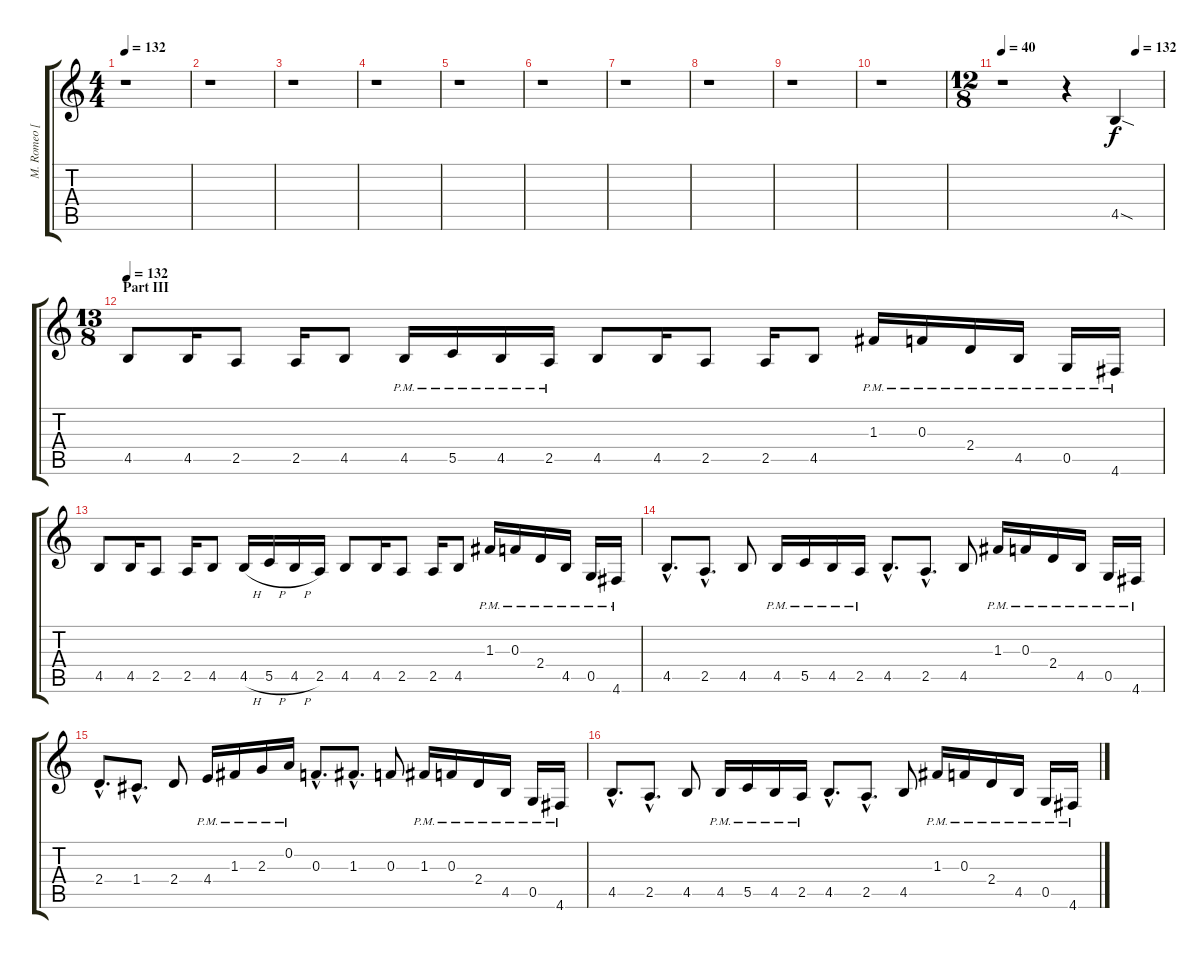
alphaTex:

\track ("M. Romeo [Rhytim Guitar]" "M. Romeo [") {instrument distortionguitar}
\staff {score tabs}
\tuning (D4 A3 F3 C3 G2 D2) {hide}
\ts (4 4)
\tempo 132
\clef g2
\ks c
r.1{dy f} |
r.1 |
r.1 |
r.1 |
r.1 |
r.1 |
r.1 |
r.1 |
r.1 |
r.1 |
\ts (12 8)
\tempo (132 0.8333333333333334)
\tempo 40
r.1 r.4 4.5{sod}.4{volume 15} |
\ts (13 8)
\section ("" "Part III")
\tempo 132
4.5.8{volume 15} 4.5.16 2.5.8 2.5.16 4.5.8 4.5{pm}.16 5.5{pm}.16 4.5{pm}.16 2.5{pm}.16 4.5.8 4.5.16 2.5.8 2.5.16 4.5.8 1.3{pm}.16 0.3{pm}.16 2.4{pm}.16 4.5{pm}.16 0.5{pm}.16 4.6{pm}.16 |
4.5.8{volume 15} 4.5.16 2.5.8 2.5.16 4.5.8 4.5{h}.16 5.5{h}.16 4.5{h}.16 2.5.16 4.5.8 4.5.16 2.5.8 2.5.16 4.5.8 1.3{pm}.16 0.3{pm}.16 2.4{pm}.16 4.5{pm}.16 0.5{pm}.16 4.6{pm}.16 |
4.5{hac}.8{d} 2.5{hac}.8{d} 4.5.8 4.5{pm}.16 5.5{pm}.16 4.5{pm}.16 2.5{pm}.16 4.5{hac}.8{d} 2.5{hac}.8{d} 4.5.8 1.3{pm}.16 0.3{pm}.16 2.4{pm}.16 4.5{pm}.16 0.5{pm}.16 4.6{pm}.16 |
2.4{hac}.8{d} 1.4{hac}.8{d} 2.4.8 4.4{pm}.16 1.3{pm}.16 2.3{pm}.16 0.2{pm}.16 0.3{hac}.8{d} 1.3{hac}.8{d} 0.3.8 1.3{pm}.16 0.3{pm}.16 2.4{pm}.16 4.5{pm}.16 0.5{pm}.16 4.6{pm}.16 |
4.5{hac}.8{d} 2.5{hac}.8{d} 4.5.8 4.5{pm}.16 5.5{pm}.16 4.5{pm}.16 2.5{pm}.16 4.5{hac}.8{d} 2.5{hac}.8{d} 4.5.8 1.3{pm}.16 0.3{pm}.16 2.4{pm}.16 4.5{pm}.16 0.5{pm}.16 4.6{pm}.16
